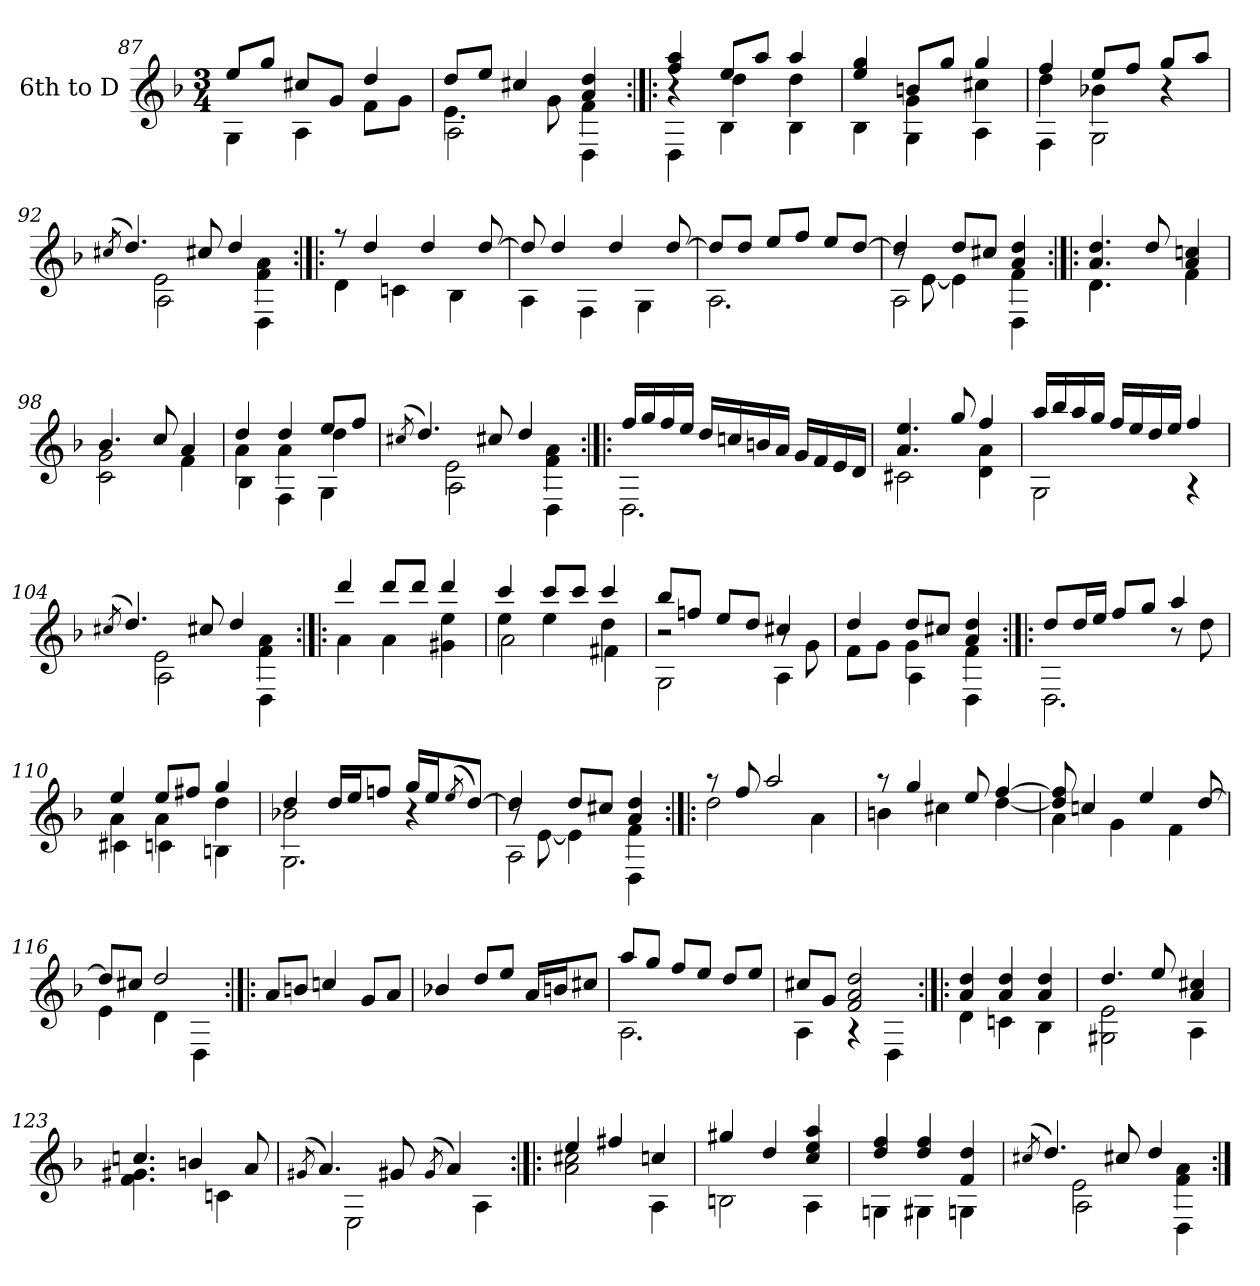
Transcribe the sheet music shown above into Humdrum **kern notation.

**kern
*part1
*staff1
*I"6th to D
*clefG2
*ITrd7c12
*k[b-]
*d:
*M3/4
=87
*^
8ei/L	4GGi\
8gi/J	.
8c#Xi/L	4AAi\
8Gi/J	.
4di/	8Fi\L
.	8Gi\J
!!LO:LB:g=z	!!
=88	=88
*	*^
8di/L	4.Ei\	2AAi\
8ei/J	.	.
4c#Xi/	.	.
.	8Gi\	.
4Ai/ 4di	4Fi\	4DDi\
=89:|!|:	=89:|!|:	=89:|!|:
4fi/ 4ai	4r	4DDi\
8ei/L	4di\	4BB-i\
8ai/J	.	.
4ai/	4di\	4BB-i\
=90	=90	=90
4ei/ 4gi	4ryy	4BB-i\
8Bni/L	4Gi\	4GGi\
8gi/J	.	.
4gi/	4c#Xi\	4AAi\
=91	=91	=91
4fi/	4di\	4FFi\
8ei/L	4B-Xi\	2GGi\
8fi/J	.	.
8gi/L	4r	.
8ai/J	.	.
=92	=92	=92
(8qc#Xi/	8qryy	8qryy
4.di/)	2Ei\	2AAi\
8c#i/	.	.
4di/	4Fi\ 4Ai	4DDi\
*	*v	*v
=93:|!|:	=93:|!|:
8r	4Di\
4di/	.
.	4Cni\
4di/	.
.	4BB-i\
[>8di/	.
!!LO:LB:g=z	!!
=94	=94
8di/]	4AAi\
4di/	.
.	4FFi\
4di/	.
.	4GGi\
[>8di/	.
=95	=95
8di/L]	2.AAi\
8di/J	.
8ei/L	.
8fi/J	.
8ei/L	.
[>8di/J	.
=96	=96
*	*^
4di/]	8r	2AAi\
.	[<8Ei\	.
8di/L	4Ei\]	.
8c#Xi/J	.	.
4Ai/ 4di	4Fi\	4DDi\
*	*v	*v
=97:|!|:	=97:|!|:
4.Ai/ 4.di	4.Di\
8di/	8ryy
4Ai/ 4cni	4Fi\
=98	=98
4.B-i/	2Ci\ 2Gi
8ci/	.
4Ai/	4Fi\
=99	=99
*	*^
4di/	4Ai\	4BB-i\
4di/	4Ai\	4FFi\
8ei/L	4di\	4GGi\
8fi/J	.	.
!!LO:LB:g=z	!!	!!
=100	=100	=100
(8qc#Xi/	8qryy	8qryy
4.di/)	2Ei\	2AAi\
8c#i/	.	.
4di/	4Fi\ 4Ai	4DDi\
*	*v	*v
=101:|!|:	=101:|!|:
16fi/LL	2.DDi\
16gi/	.
16fi/	.
16ei/JJ	.
16di/LL	.
16cni/	.
16Bni/	.
16Ai/JJ	.
16Gi/LL	.
16Fi/	.
16Ei/	.
16Di/JJ	.
=102	=102
4.Ai/ 4.ei	2C#Xi\
8gi/	.
4fi/	4Di\ 4Ai
=103	=103
16ai/LL	2GGi\
16b-i/	.
16ai/	.
16gi/JJ	.
16fi/LL	.
16ei/	.
16di/	.
16ei/JJ	.
4fi/	4r
=104	=104
*	*^
(8qc#Xi/	8qryy	8qryy
4.di/)	2Ei\	2AAi\
8c#i/	.	.
4di/	4Fi\ 4Ai	4DDi\
*	*v	*v
!!LO:LB:g=z
=105:|!|:	=105:|!|:
4ddi/	4Ai\
8ddi/L	4Ai\
8ddi/J	.
4ddi/	4G#Xi\ 4ei
=106	=106
*	*^
4cci/	4ei\	2Ai\
8cci/L	4ei\	.
8cci/J	.	.
4cci/	4di\	4F#Xi\
=107	=107	=107
8b-i/L	2r	2GGi\
8fni/J	.	.
8ei/L	.	.
8di/J	.	.
4c#Xi/	8r	4AAi\
.	8Gi\	.
=108	=108	=108
4di/	8Fi\L	4ryy
.	8Gi\J	.
8di/L	4Gi\	4AAi\
8c#Xi/J	.	.
4Ai/ 4di	4Fi\	4DDi\
=109:|!|:	=109:|!|:	=109:|!|:
8di/L	2ryy	2.DDi\
16di/L	.	.
16ei/JJ	.	.
8fi/L	.	.
8gi/J	.	.
4ai/	8r	.
.	8di\	.
=110	=110	=110
4ei/	4Ai\	4C#Xi\
8ei/L	4Ai\	4Cni\
8f#Xi/J	.	.
4gi/	4di\	4BBni\
!!LO:LB:g=z	!!	!!
=111	=111	=111
4di/	2B-Xi\	2.GGi\
16di/LL	.	.
16ei/J	.	.
8fni/J	.	.
16gi/LL	4r	.
16ei/J	.	.
(8qei/	.	.
[>8di/J)	.	.
=112	=112	=112
4di/]	8r	2AAi\
.	[<8Ei\	.
8di/L	4Ei\]	.
8c#Xi/J	.	.
4Ai/ 4di	4Fi\	4DDi\
*	*v	*v
=113:|!|:	=113:|!|:
8r	2di\
8fi/	.
2ai/	.
.	4Ai\
=114	=114
8r	4Bni\
4gi/	.
.	4c#Xi\
8ei/	.
[>4fi/	[<4di\
=115	=115
8di/] 8fi]	4Ai\
4cni/	.
.	4Gi\
4ei/	.
.	4Fi\
[>8di/	.
=116	=116
8di/L]	4Ei\
8c#Xi/J	.
2di/	4Di\
.	4DDi\
*v	*v
!!LO:LB:g=z
=117:|!|:
8Ai/L
8Bni/J
4cni/
8Gi/L
8Ai/J
=118
4B-Xi/
8di/L
8ei/J
16Ai/LL
16Bni/J
8c#Xi/J
=119
*^
8ai/L	2.AAi\
8gi/J	.
8fi/L	.
8ei/J	.
8di/L	.
8ei/J	.
=120	=120
8c#Xi/L	4AAi\
8Gi/J	.
2Fi/ 2Ai 2di	4r
.	4DDi\
=121:|!|:	=121:|!|:
4Ai/ 4di	4Di\
4Ai/ 4di	4Cni\
4Ai/ 4di	4BB-i\
=122	=122
4.di/	2GG#Xi\ 2Ei
8ei/	.
4Ai/ 4c#Xi	4AAi\
!!LO:LB:g=z	!!
=123	=123
4.cni/	4.Fi\ 4.G#Xi
4Bni/	8ryy
.	4Cni\
8Ai/	.
=124	=124
(8qG#Xi/	8qryy
4.Ai/)	2EEi\
8G#i/	.
(8qG#i/	.
4Ai/)	4AAi\
=125:|!|:	=125:|!|:
4ei/	2Ai\ 2c#Xi
4f#Xi/	.
4cni/	4AAi\
=126	=126
4g#Xi/	2BBni\
4di/	.
4ci/ 4ei 4ai	4AAi\
=127	=127
4di/ 4fi	4GGni\
4di/ 4fi	4GG#Xi\
4Fi/ 4di	4GGni\
=128	=128
*	*^
(8qc#Xi/	8qryy	8qryy
4.di/)	2Ei\	2AAi\
8c#i/	.	.
4di/	4Fi\ 4Ai	4DDi\
*v	*v	*v
=:|!
*-
